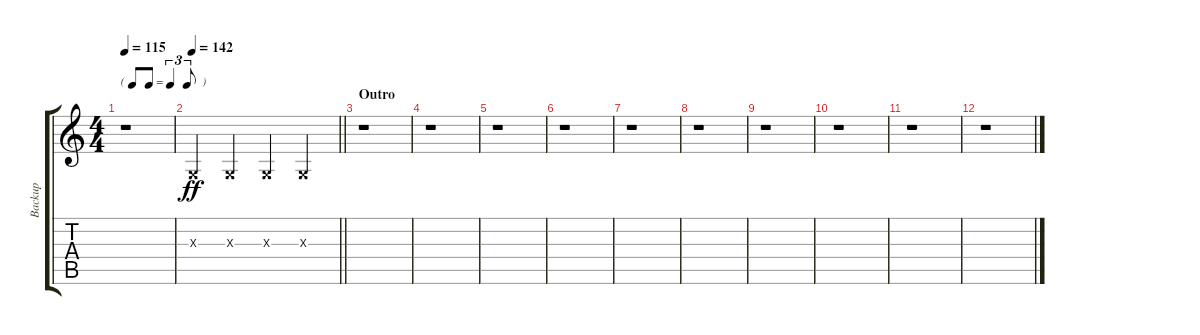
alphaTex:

\track ("Backup" "Backup") {instrument synthvoice}
\staff {score tabs}
\tuning (E4 B3 G3 D3 A2 E2) {hide}
\ts (4 4)
\tf triplet8th
\tempo 115
\clef g2
\ks c
r.1{dy ff} |
\tempo 142
\barLineRight lightlight
0.3{x}.4 0.3{x}.4 0.3{x}.4 0.3{x}.4 |
\section ("" "Outro")
r.1 |
r.1 |
r.1 |
r.1 |
r.1 |
r.1 |
r.1 |
r.1 |
r.1 |
r.1
